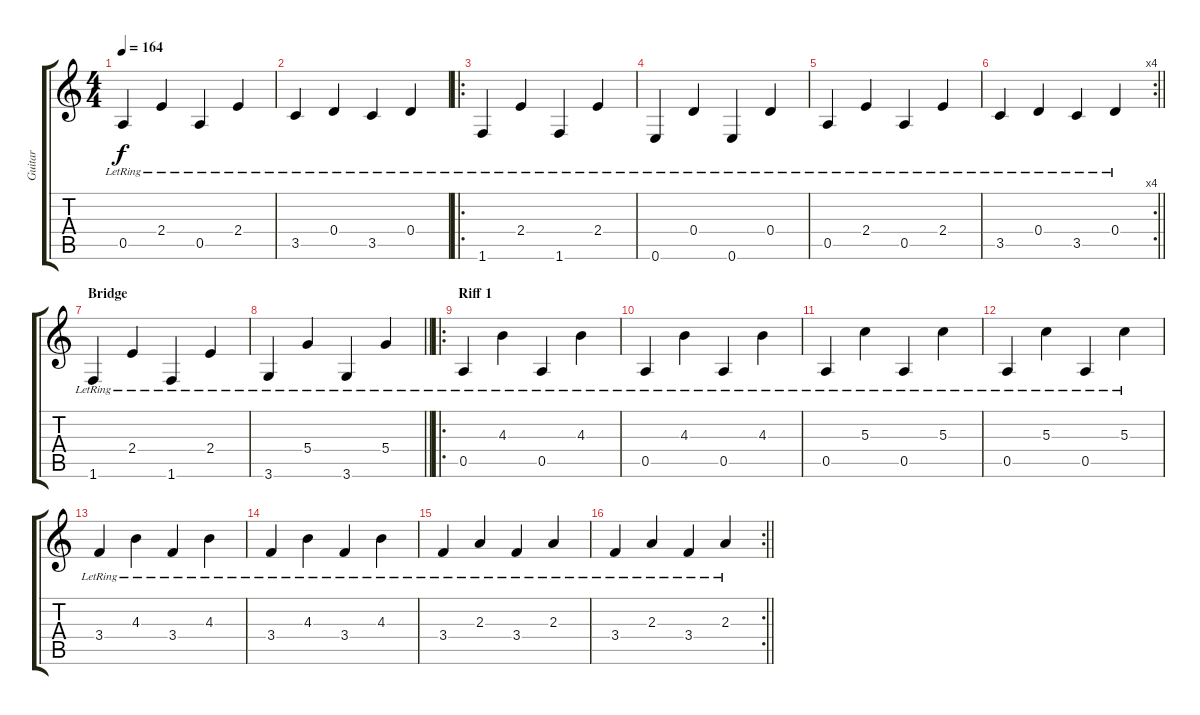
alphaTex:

\track ("Guitar" "Guitar") {instrument electricguitarjazz}
\staff {score tabs}
\tuning (E4 B3 G3 D3 A2 E2) {hide}
\ts (4 4)
\tempo 164
\clef g2
\ks c
0.5{lr}.4{dy f} 2.4{lr}.4 0.5{lr}.4 2.4{lr}.4 |
3.5{lr}.4 0.4{lr}.4 3.5{lr}.4 0.4{lr}.4 |
\ro
1.6{lr}.4 2.4{lr}.4 1.6{lr}.4 2.4{lr}.4 |
0.6{lr}.4 0.4{lr}.4 0.6{lr}.4 0.4{lr}.4 |
0.5{lr}.4 2.4{lr}.4 0.5{lr}.4 2.4{lr}.4 |
\rc 4
\barLineRight lightlight
3.5{lr}.4 0.4{lr}.4 3.5{lr}.4 0.4{lr}.4 |
\section ("" "Bridge")
1.6{lr}.4 2.4{lr}.4 1.6{lr}.4 2.4{lr}.4 |
\barLineRight lightlight
3.6{lr}.4 5.4{lr}.4 3.6{lr}.4 5.4{lr}.4 |
\ro
\section ("" "Riff 1")
0.5{lr}.4 4.3{lr}.4 0.5{lr}.4 4.3{lr}.4 |
0.5{lr}.4 4.3{lr}.4 0.5{lr}.4 4.3{lr}.4 |
0.5{lr}.4 5.3{lr}.4 0.5{lr}.4 5.3{lr}.4 |
0.5{lr}.4 5.3{lr}.4 0.5{lr}.4 5.3{lr}.4 |
3.4{lr}.4 4.3{lr}.4 3.4{lr}.4 4.3{lr}.4 |
3.4{lr}.4 4.3{lr}.4 3.4{lr}.4 4.3{lr}.4 |
3.4{lr}.4 2.3{lr}.4 3.4{lr}.4 2.3{lr}.4 |
\rc 2
\barLineRight lightlight
3.4{lr}.4 2.3{lr}.4 3.4{lr}.4 2.3{lr}.4
